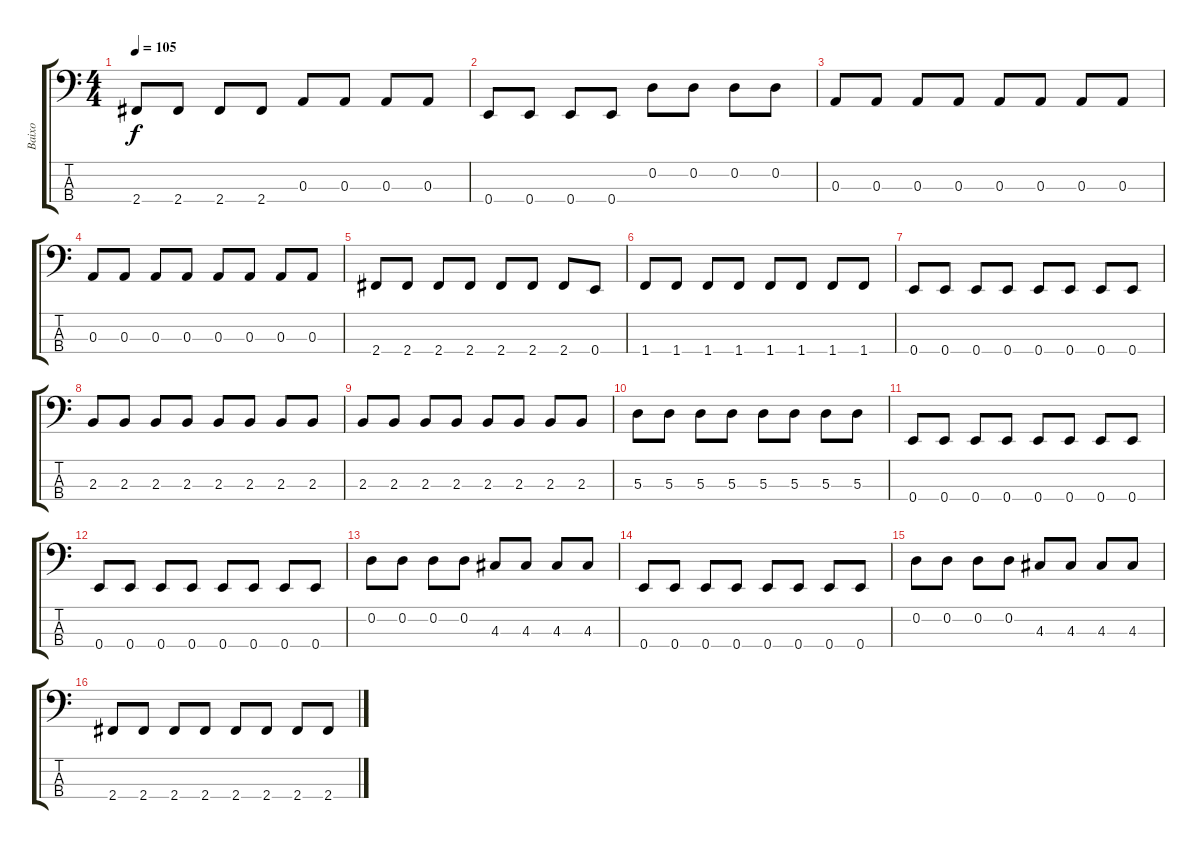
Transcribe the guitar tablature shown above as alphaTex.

\track ("Baixo" "Baixo") {instrument slapbass2}
\staff {score tabs}
\tuning (G2 D2 A1 E1) {hide}
\ts (4 4)
\tempo 105
\clef f4
\ks c
2.4.8{dy f} 2.4.8 2.4.8 2.4.8 0.3.8 0.3.8 0.3.8 0.3.8 |
0.4.8 0.4.8 0.4.8 0.4.8 0.2.8 0.2.8 0.2.8 0.2.8 |
0.3.8 0.3.8 0.3.8 0.3.8 0.3.8 0.3.8 0.3.8 0.3.8 |
0.3.8 0.3.8 0.3.8 0.3.8 0.3.8 0.3.8 0.3.8 0.3.8 |
2.4.8 2.4.8 2.4.8 2.4.8 2.4.8 2.4.8 2.4.8 0.4.8 |
1.4.8 1.4.8 1.4.8 1.4.8 1.4.8 1.4.8 1.4.8 1.4.8 |
0.4.8 0.4.8 0.4.8 0.4.8 0.4.8 0.4.8 0.4.8 0.4.8 |
2.3.8 2.3.8 2.3.8 2.3.8 2.3.8 2.3.8 2.3.8 2.3.8 |
2.3.8 2.3.8 2.3.8 2.3.8 2.3.8 2.3.8 2.3.8 2.3.8 |
5.3.8 5.3.8 5.3.8 5.3.8 5.3.8 5.3.8 5.3.8 5.3.8 |
0.4.8 0.4.8 0.4.8 0.4.8 0.4.8 0.4.8 0.4.8 0.4.8 |
0.4.8 0.4.8 0.4.8 0.4.8 0.4.8 0.4.8 0.4.8 0.4.8 |
0.2.8 0.2.8 0.2.8 0.2.8 4.3.8 4.3.8 4.3.8 4.3.8 |
0.4.8 0.4.8 0.4.8 0.4.8 0.4.8 0.4.8 0.4.8 0.4.8 |
0.2.8 0.2.8 0.2.8 0.2.8 4.3.8 4.3.8 4.3.8 4.3.8 |
2.4.8 2.4.8 2.4.8 2.4.8 2.4.8 2.4.8 2.4.8 2.4.8
